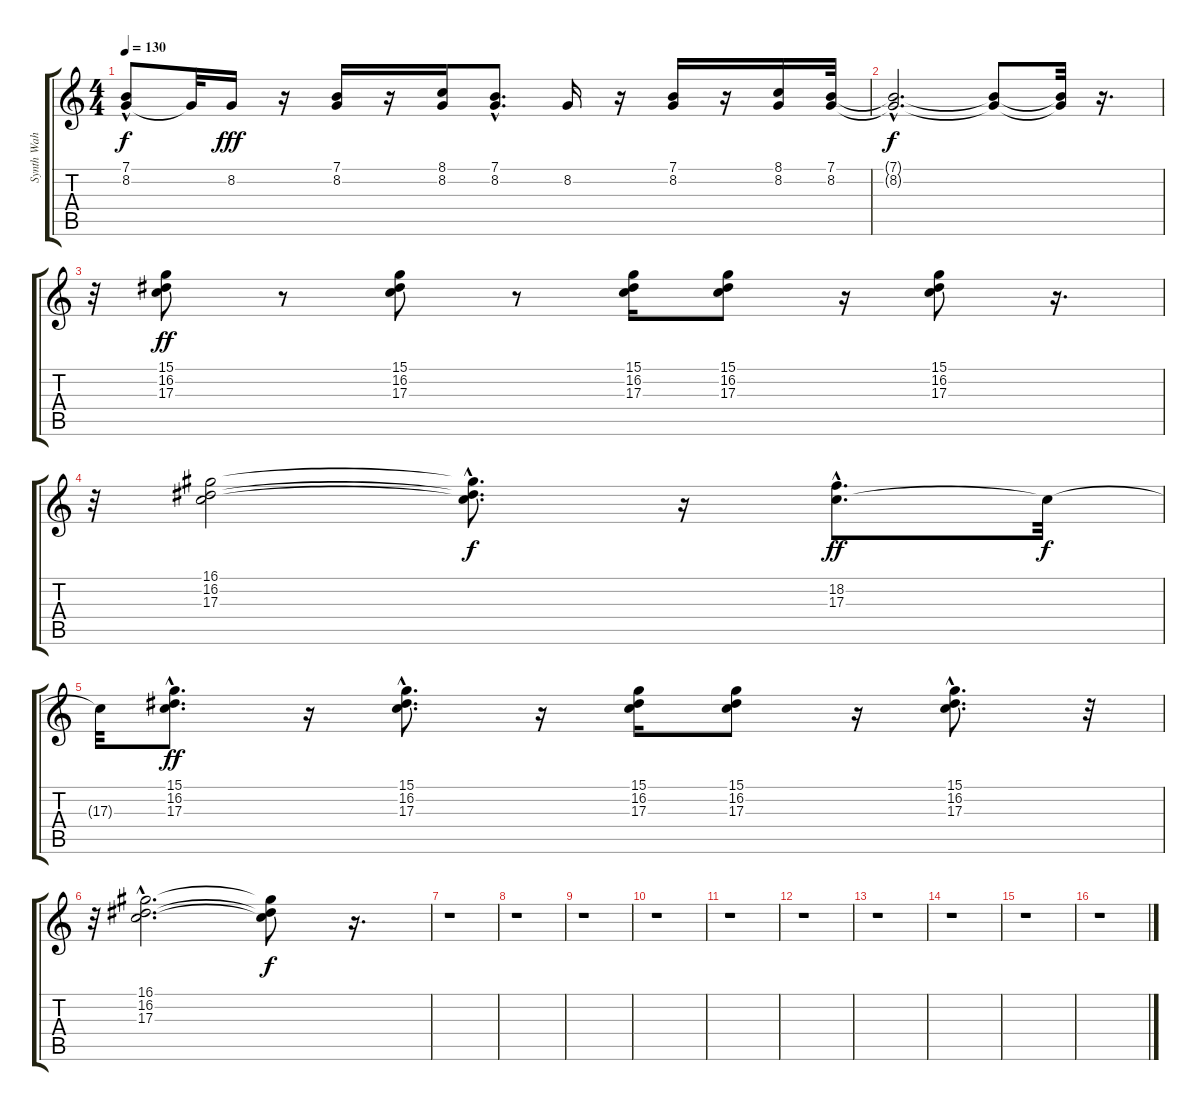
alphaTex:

\track ("Synth Wah :D" "Synth Wah ") {instrument synthbrass2}
\staff {score tabs}
\tuning (E4 B3 G3 D3 A2 E2) {hide}
\ts (4 4)
\tempo 130
\clef g2
\ks c
(7.1{hac t} 8.2{t}).8{dy f} 8.2{t}.32 8.2.16{dy fff} r.16 (7.1 8.2).16 r.16 (8.1 8.2).16 (7.1 8.2{hac}).8{d} 8.2.16 r.16 (7.1 8.2).16 r.16 (8.1 8.2).16 (7.1 8.2).32 |
(7.1{hac t} 8.2{hac t}).2{d dy f} (7.1{t} 8.2{t}).8 (7.1{t} 8.2{t}).32 r.16{d} |
r.32 (15.1 16.2 17.3).8{dy ff} r.8 (15.1 16.2 17.3).8 r.8 (15.1 16.2 17.3).16 (15.1 16.2 17.3).8 r.16 (15.1 16.2 17.3).8 r.16{d} |
r.32 (16.1 16.2 17.3).2 (16.1{hac t} 16.2{hac t} 17.3{hac t}).8{d dy f} r.16 (18.2{hac} 17.3{hac}).8{d dy ff} 17.3{t}.32{dy f} |
17.3{t}.32 (15.1{hac} 16.2{hac} 17.3{hac}).8{d dy ff} r.16 (15.1{hac} 16.2{hac} 17.3{hac}).8{d} r.16 (15.1 16.2 17.3).16 (15.1 16.2 17.3).8 r.16 (15.1{hac} 16.2{hac} 17.3{hac}).8{d} r.32 |
r.32 (16.1{hac} 16.2{hac} 17.3{hac}).2{d} (16.1{t} 16.2{t} 17.3{t}).8{dy f} r.16{d} |
r.1 |
r.1 |
r.1 |
r.1 |
r.1 |
r.1 |
r.1 |
r.1 |
r.1 |
r.1
